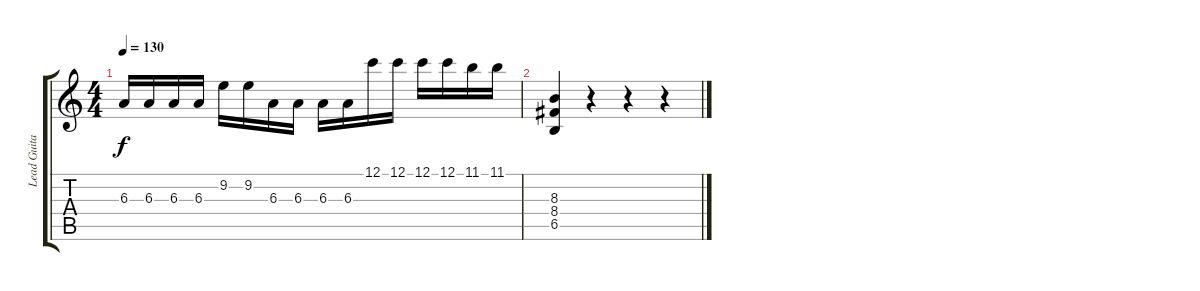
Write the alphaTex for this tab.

\track ("Lead Guitar" "Lead Guita") {instrument distortionguitar}
\staff {score tabs}
\tuning (C4 G3 Eb3 Bb2 F2 C2) {hide}
\ts (4 4)
\tempo 130
\clef g2
\ks c
6.3.16{dy f} 6.3.16 6.3.16 6.3.16 9.2.16 9.2.16 6.3.16 6.3.16 6.3.16 6.3.16 12.1.16 12.1.16 12.1.16 12.1.16 11.1.16 11.1.16 |
(8.3 8.4 6.5).4 r.4 r.4 r.4
